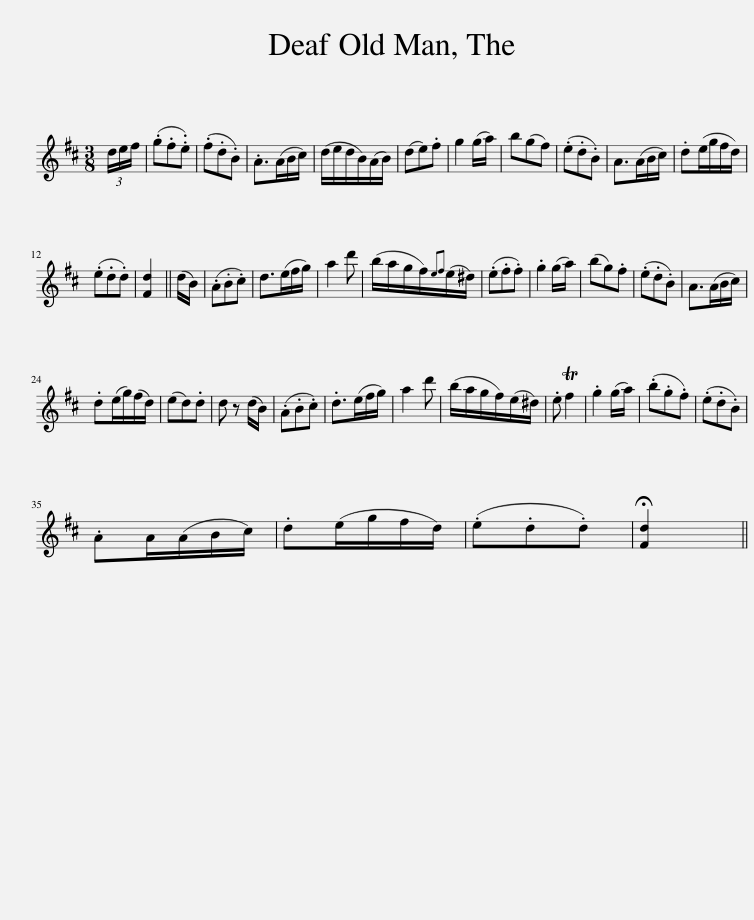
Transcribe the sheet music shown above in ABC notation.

X:1
L:1/8
M:3/8
I:linebreak $
K:D
V:1 treble
V:1
 (3d/e/f/ | (.g.f.e) | (.f.d.B) | .A>(AB/c/) | (d/e/d/B/)(A/B/) | %5
 (de).f | g2 (g/a/) | b(gf) | (.e.d.B) | A>(AB/c/) | %10
 .d(e/g/f/d/) |$ (.e.d.d) | [Fd]2 || (d/B/) | (.A.B.c) | %15
 d>(ef/g/) | a2 d' | (b/a/g/f/){ef}(e/^d/) | (.e.f.f) | .g2 (g/a/) | %20
 (bg).f | (.e.d.B) | A>(AB/c/) |$ .d(e/g/)(f/d/) | (ed).d | %25
 d z (d/B/) | (.A.B.c) | .d>(ef/g/) | a2 d' | (b/a/g/f/)(e/^d/) | %30
 .e Tf2 | .g2 (g/a/) | (.b.g.f) | (.e.d.B) |$ .AA/(A/B/c/) | %35
 .d(e/g/f/d/) | (.e.d.d) | !fermata![Fd]2 || %38
